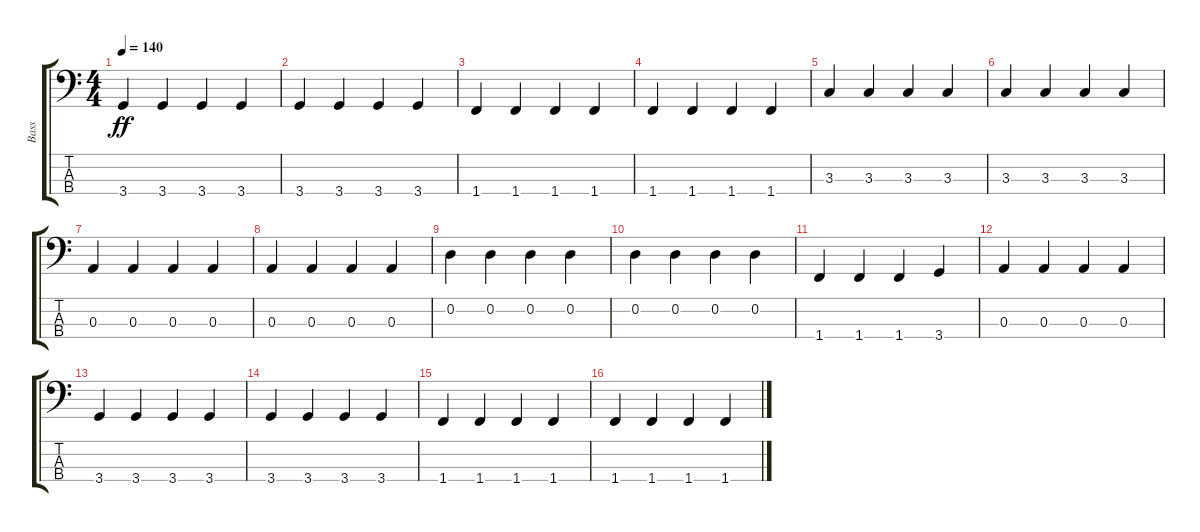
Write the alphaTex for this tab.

\track ("Bass" "Bass") {instrument electricbassfinger}
\staff {score tabs}
\tuning (G2 D2 A1 E1) {hide}
\ts (4 4)
\tempo 140
\clef f4
\ks c
3.4.4{dy ff} 3.4.4 3.4.4 3.4.4 |
3.4.4 3.4.4 3.4.4 3.4.4 |
1.4.4 1.4.4 1.4.4 1.4.4 |
1.4.4 1.4.4 1.4.4 1.4.4 |
3.3.4 3.3.4 3.3.4 3.3.4 |
3.3.4 3.3.4 3.3.4 3.3.4 |
0.3.4 0.3.4 0.3.4 0.3.4 |
0.3.4 0.3.4 0.3.4 0.3.4 |
0.2.4 0.2.4 0.2.4 0.2.4 |
0.2.4 0.2.4 0.2.4 0.2.4 |
1.4.4 1.4.4 1.4.4 3.4.4 |
0.3.4 0.3.4 0.3.4 0.3.4 |
3.4.4 3.4.4 3.4.4 3.4.4 |
3.4.4 3.4.4 3.4.4 3.4.4 |
1.4.4 1.4.4 1.4.4 1.4.4 |
1.4.4 1.4.4 1.4.4 1.4.4
